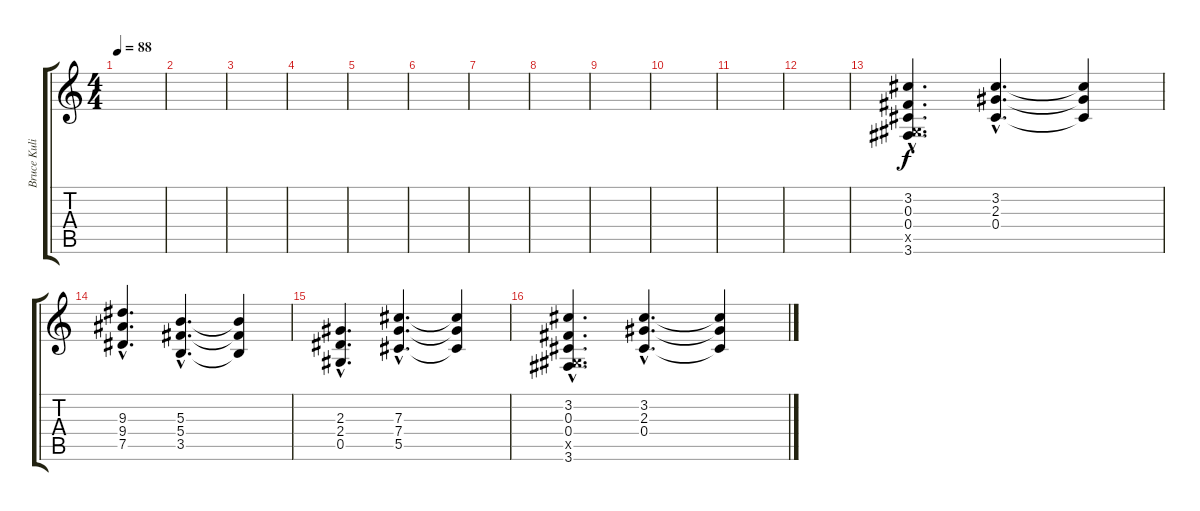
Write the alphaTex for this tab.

\track ("Bruce Kulick" "Bruce Kuli") {instrument distortionguitar}
\staff {score tabs}
\tuning (Eb4 Bb3 Gb3 Db3 Ab2 Eb2) {hide}
\ts (4 4)
\tempo 88
\clef g2
\ks c
|
|
|
|
|
|
|
|
|
|
|
|
(3.2{hac} 0.3{hac} 0.4{hac} 0.5{hac x} 3.6{hac}).4{d} (3.2{hac} 2.3{hac} 0.4{hac}).4{d} (3.2{t} 2.3{t} 0.4{t}).4 |
(9.3{hac} 9.4{hac} 7.5{hac}).4{d} (5.3{hac} 5.4{hac} 3.5{hac}).4{d} (5.3{t} 5.4{t} 3.5{t}).4 |
(2.3{hac} 2.4{hac} 0.5{hac}).4{d} (7.3{hac} 7.4{hac} 5.5{hac}).4{d} (7.3{t} 7.4{t} 5.5{t}).4 |
(3.2{hac} 0.3{hac} 0.4{hac} 0.5{hac x} 3.6{hac}).4{d} (3.2{hac} 2.3{hac} 0.4{hac}).4{d} (3.2{t} 2.3{t} 0.4{t}).4
